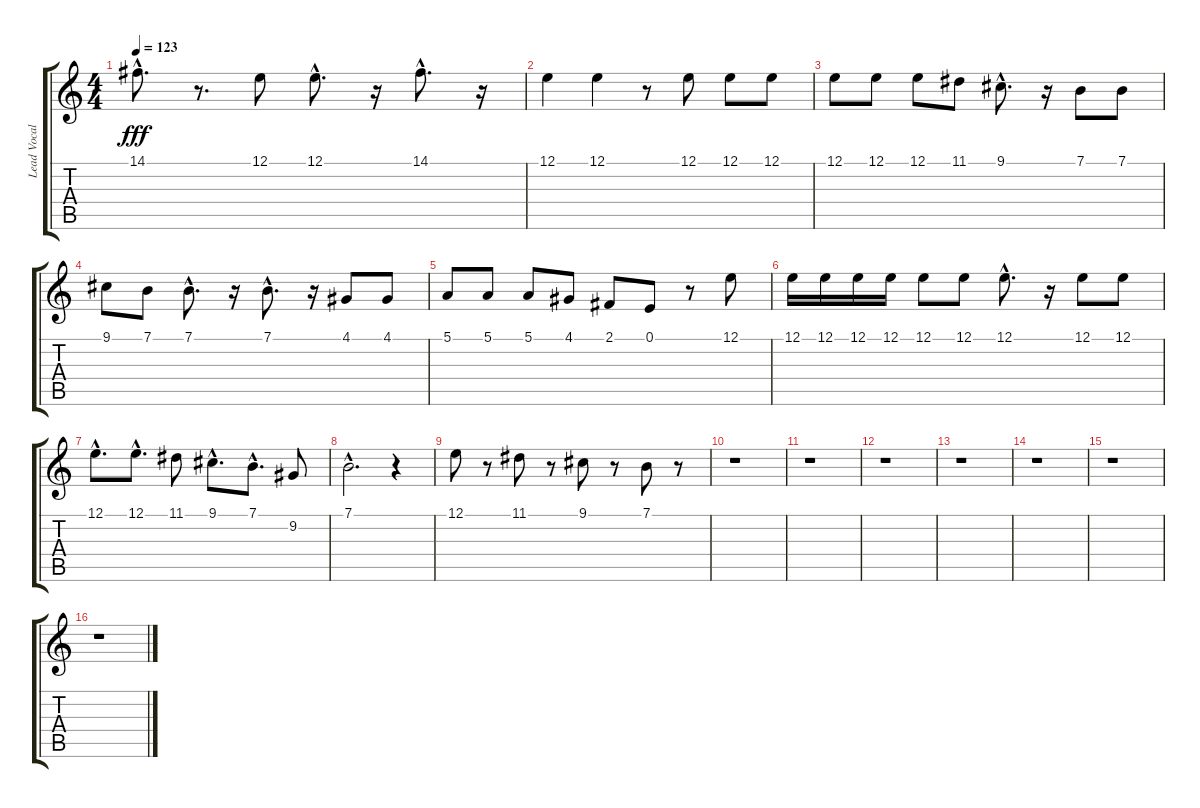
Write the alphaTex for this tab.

\track ("Lead Vocals" "Lead Vocal") {instrument accordion}
\staff {score tabs}
\tuning (E4 B3 G3 D3 A2 E2) {hide}
\ts (4 4)
\tempo 123
\clef g2
\ks c
14.1{hac}.8{d dy fff} r.8{d} 12.1.8 12.1{hac}.8{d} r.16 14.1{hac}.8{d} r.16 |
12.1.4 12.1.4 r.8 12.1.8 12.1.8 12.1.8 |
12.1.8 12.1.8 12.1.8 11.1.8 9.1{hac}.8{d} r.16 7.1.8 7.1.8 |
9.1.8 7.1.8 7.1{hac}.8{d} r.16 7.1{hac}.8{d} r.16 4.1.8 4.1.8 |
5.1.8 5.1.8 5.1.8 4.1.8 2.1.8 0.1.8 r.8 12.1.8 |
12.1.16 12.1.16 12.1.16 12.1.16 12.1.8 12.1.8 12.1{hac}.8{d} r.16 12.1.8 12.1.8 |
12.1{hac}.8{d} 12.1{hac}.8{d} 11.1.8 9.1{hac}.8{d} 7.1{hac}.8{d} 9.2.8 |
7.1{hac}.2{d} r.4 |
12.1.8 r.8 11.1.8 r.8 9.1.8 r.8 7.1.8 r.8 |
r.1 |
r.1 |
r.1 |
r.1 |
r.1 |
r.1 |
r.1
